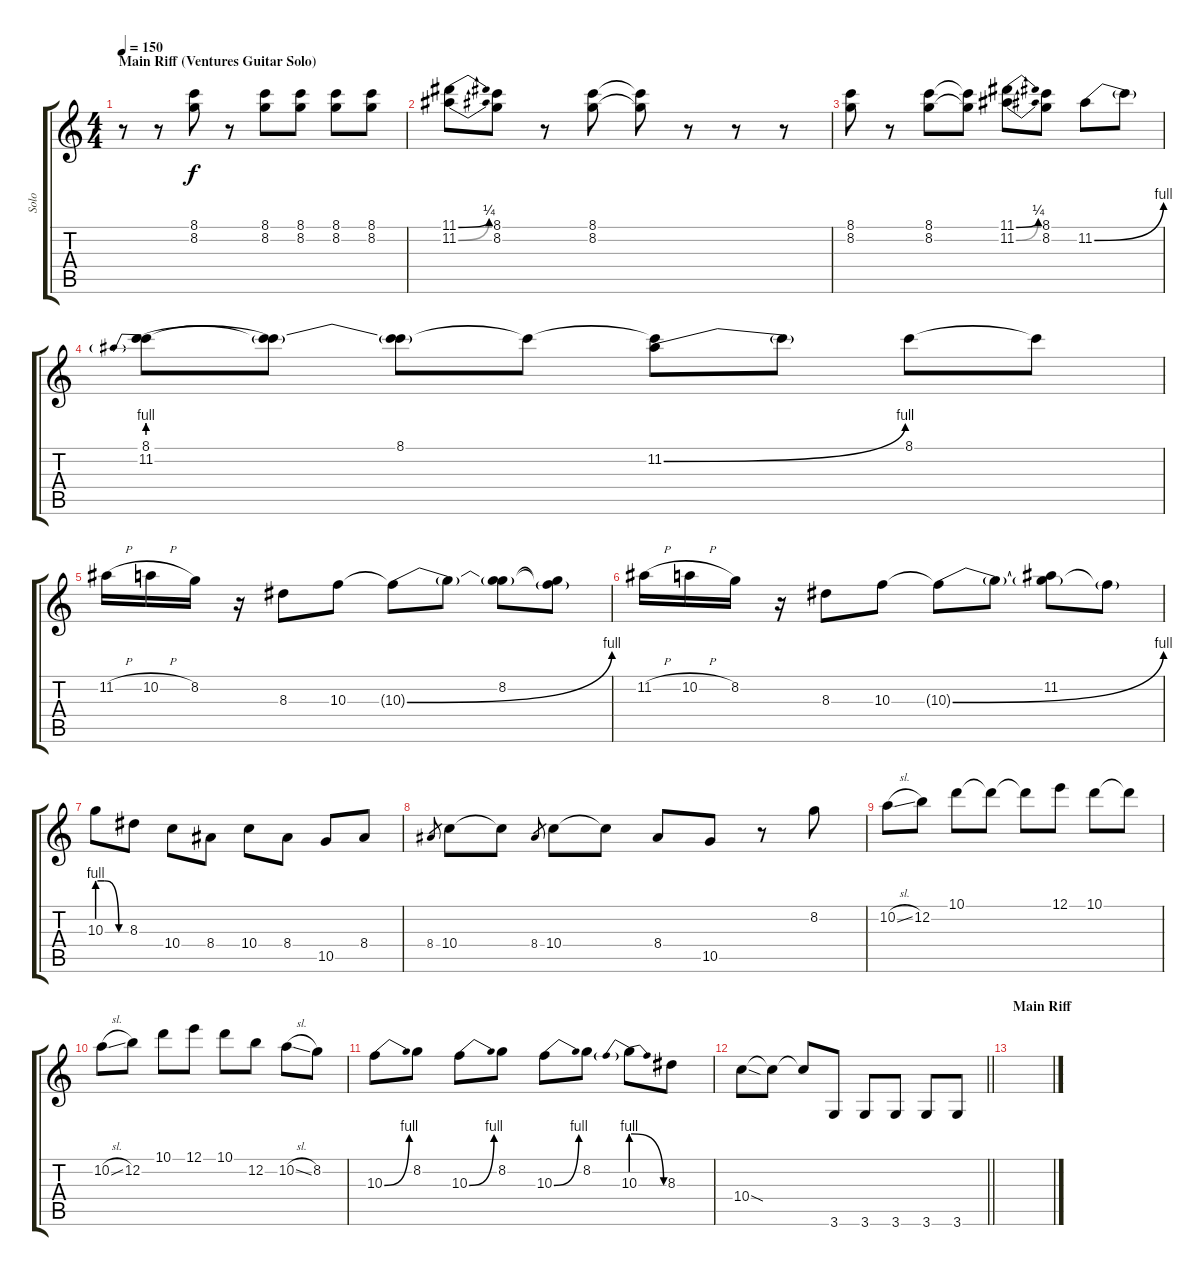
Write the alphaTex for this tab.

\track ("Solo" "Solo") {instrument acousticguitarsteel}
\staff {score tabs}
\tuning (E4 B3 G3 D3 A2 E2) {hide}
\ts (4 4)
\section ("" "Main Riff (Ventures Guitar Solo)")
\tempo 150
\clef g2
\ks c
r.8{dy f} r.8 (8.1 8.2).8 r.8 (8.1 8.2).8 (8.1 8.2).8 (8.1 8.2).8 (8.1 8.2).8 |
(11.1{be (bend 0 0 60 1)} 11.2{be (bend 0 0 60 1)}).8 (8.1 8.2).8 r.8 (8.1 8.2).8 (8.1{t} 8.2{t}).8 r.8 r.8 r.8 |
(8.1 8.2).8 r.8 (8.1 8.2).8 (8.1{t} 8.2{t}).8 (11.1{be (bend 0 0 60 1)} 11.2{be (bend 0 0 60 1)}).8 (8.1 8.2).8 11.2{be (bend 0 0 60 4)}.8 11.2{t}.8 |
(8.1 11.2{be (prebend 0 4 60 4)}).8 (8.1{t} 11.2{t}).8 (8.1 11.2{t}).8 8.1{t}.8 (8.1{t} 11.2{be (bend 0 0 60 4)}).8 11.2{t}.8 8.1.8 8.1{t}.8 |
11.2{h}.16 10.2{h}.16 8.2.16 r.16 8.3.8 10.3.8 10.3{be (bend 0 0 60 4) t}.8 10.3{t}.8 (8.2 10.3{t}).8 (8.2{t} 10.3{t}).8 |
11.2{h}.16 10.2{h}.16 8.2.16 r.16 8.3.8 10.3.8 10.3{be (bend 0 0 60 4) t}.8 10.3{t}.8 (11.2 10.3{t}).8 10.3{t}.8 |
10.3{be (custom 0 4 15 4 45 0 60 0)}.8 8.3.8 10.4.8 8.4.8 10.4.8 8.4.8 10.5.8 8.4.8 |
8.4.8{gr} 10.4.8 10.4{t}.8 8.4.8{gr} 10.4.8 10.4{t}.8 8.4.8 10.5.8 r.8 8.2.8 |
10.2{sl}.8 12.2.8 10.1.8 10.1{t}.8 10.1{t}.8 12.1.8 10.1.8 10.1{t}.8 |
10.2{sl}.8 12.2.8 10.1.8 12.1.8 10.1.8 12.2.8 10.2{sl}.8 8.2.8 |
10.3{be (bend 0 0 60 4)}.8 8.2.8 10.3{be (bend 0 0 60 4)}.8 8.2.8 10.3{be (bend 0 0 60 4)}.8 8.2.8 10.3{be (prebendrelease 0 4 60 0)}.8 8.3.8 |
\barLineRight lightlight
10.4{sod}.8 10.4{t}.8 10.4{t}.8 3.6.8 3.6.8 3.6.8 3.6.8 3.6.8 |
\section ("" "Main Riff")
